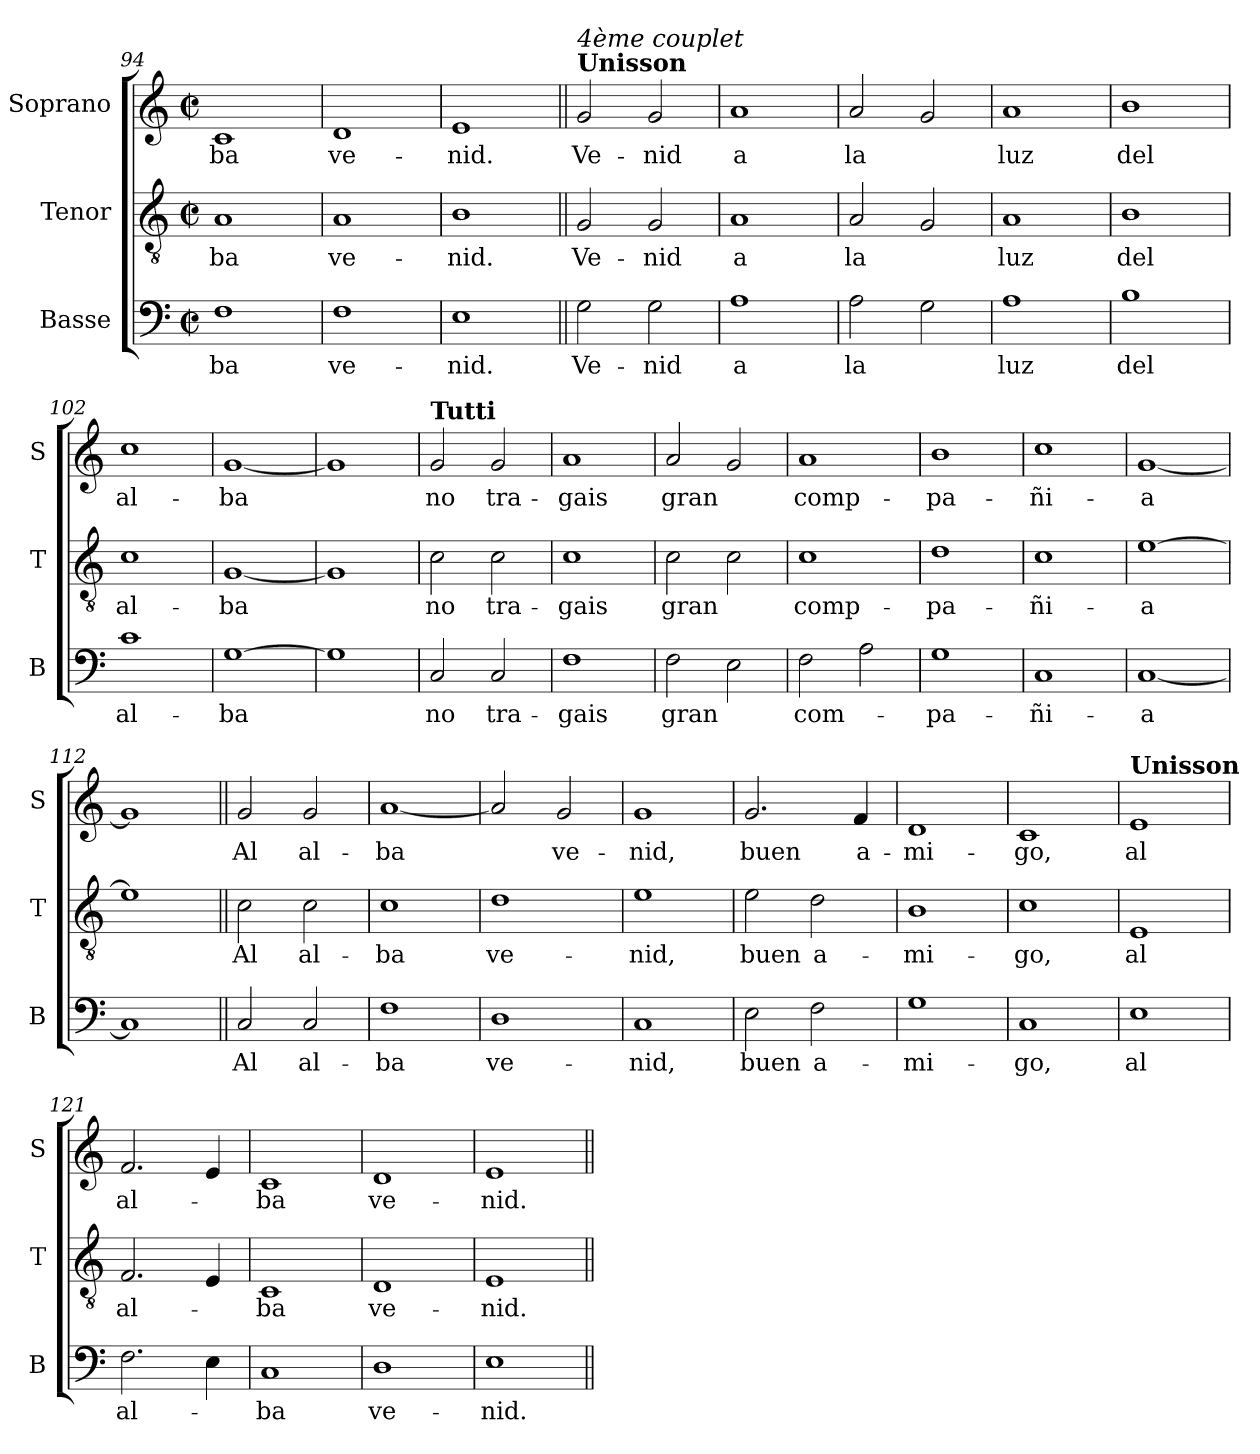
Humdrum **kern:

**kern	**text	**kern	**text	**kern	**text
*part3	*part3	*part2	*part2	*part1	*part1
*staff3	*staff3	*staff2	*staff2	*staff1	*staff1
*I"Basse	*	*I"Tenor	*	*I"Soprano	*
*I'B	*	*I'T	*	*I'S	*
*clefF4	*	*clefGv2	*	*clefG2	*
*k[]	*	*k[]	*	*k[]	*
*M4/4	*	*M4/4	*	*M4/4	*
*met(c|)	*	*met(c|)	*	*met(c|)	*
=94	=94	=94	=94	=94	=94
!	!LO:LY:b	!	!LO:LY:b	!	!LO:LY:b
1F	-ba	1A	-ba	1c	-ba
=95	=95	=95	=95	=95	=95
!	!LO:LY:b	!	!LO:LY:b	!	!LO:LY:b
1F	ve-	1A	ve-	1d	ve-
=96	=96	=96	=96	=96	=96
!	!LO:LY:b	!	!LO:LY:b	!	!LO:LY:b
1E	-nid.	1B	-nid.	1e	-nid.
=97||	=97||	=97||	=97||	=97||	=97||
!	!	!	!	!LO:TX:a:B:t=Unisson	!
!	!	!	!	!LO:TX:a:i:t=4ème couplet	!
!	!LO:LY:b	!	!LO:LY:b	!	!LO:LY:b
2G\	Ve-	2G/	Ve-	2g/	Ve-
!	!LO:LY:b	!	!LO:LY:b	!	!LO:LY:b
2G\	-nid	2G/	-nid	2g/	-nid
=98	=98	=98	=98	=98	=98
!	!LO:LY:b	!	!LO:LY:b	!	!LO:LY:b
1A	a	1A	a	1a	a
=99	=99	=99	=99	=99	=99
!	!LO:LY:b	!	!LO:LY:b	!	!LO:LY:b
2A\	la	2A/	la	2a/	la
2G\	.	2G/	.	2g/	.
=100	=100	=100	=100	=100	=100
!	!LO:LY:b	!	!LO:LY:b	!	!LO:LY:b
1A	luz	1A	luz	1a	luz
=101	=101	=101	=101	=101	=101
!	!LO:LY:b	!	!LO:LY:b	!	!LO:LY:b
1B	del	1B	del	1b	del
=102	=102	=102	=102	=102	=102
!	!LO:LY:b	!	!LO:LY:b	!	!LO:LY:b
1c	al-	1c	al-	1cc	al-
=103	=103	=103	=103	=103	=103
!	!LO:LY:b	!	!LO:LY:b	!	!LO:LY:b
[1G	-ba	[1G	-ba	[1g	-ba
!!LO:LB:g=z
=104	=104	=104	=104	=104	=104
1G]	.	1G]	.	1g]	.
=105	=105	=105	=105	=105	=105
!	!	!	!	!LO:TX:a:B:t=Tutti	!
!	!LO:LY:b	!	!LO:LY:b	!	!LO:LY:b
2C/	no	2c\	no	2g/	no
!	!LO:LY:b	!	!LO:LY:b	!	!LO:LY:b
2C/	tra-	2c\	tra-	2g/	tra-
=106	=106	=106	=106	=106	=106
!	!LO:LY:b	!	!LO:LY:b	!	!LO:LY:b
1F	-gais	1c	-gais	1a	-gais
=107	=107	=107	=107	=107	=107
!	!LO:LY:b	!	!LO:LY:b	!	!LO:LY:b
2F\	gran	2c\	gran	2a/	gran
2E\	.	2c\	.	2g/	.
=108	=108	=108	=108	=108	=108
!	!LO:LY:b	!	!LO:LY:b	!	!LO:LY:b
2F\	com-	1c	comp-	1a	comp-
2A\	.	.	.	.	.
=109	=109	=109	=109	=109	=109
!	!LO:LY:b	!	!LO:LY:b	!	!LO:LY:b
1G	-pa-	1d	-pa-	1b	-pa-
=110	=110	=110	=110	=110	=110
!	!LO:LY:b	!	!LO:LY:b	!	!LO:LY:b
1C	-ñi-	1c	-ñi-	1cc	-ñi-
=111	=111	=111	=111	=111	=111
!	!LO:LY:b	!	!LO:LY:b	!	!LO:LY:b
[1C	-a	[1e	-a	[1g	-a
=112	=112	=112	=112	=112	=112
1C]	.	1e]	.	1g]	.
=113||	=113||	=113||	=113||	=113||	=113||
!	!LO:LY:b	!	!LO:LY:b	!	!LO:LY:b
2C/	Al	2c\	Al	2g/	Al
!	!LO:LY:b	!	!LO:LY:b	!	!LO:LY:b
2C/	al-	2c\	al-	2g/	al-
=114	=114	=114	=114	=114	=114
!	!LO:LY:b	!	!LO:LY:b	!	!LO:LY:b
1F	-ba	1c	-ba	[1a	-ba
=115	=115	=115	=115	=115	=115
!	!LO:LY:b	!	!LO:LY:b	!	!
1D	ve-	1d	ve-	2a/]	.
!	!	!	!	!	!LO:LY:b
.	.	.	.	2g/	ve-
=116	=116	=116	=116	=116	=116
!	!LO:LY:b	!	!LO:LY:b	!	!LO:LY:b
1C	-nid,	1e	-nid,	1g	-nid,
=117	=117	=117	=117	=117	=117
!	!LO:LY:b	!	!LO:LY:b	!	!LO:LY:b
2E\	buen	2e\	buen	2.g/	buen
!	!LO:LY:b	!	!LO:LY:b	!	!
2F\	a-	2d\	a-	.	.
!	!	!	!	!	!LO:LY:b
.	.	.	.	4f/	a-
=118	=118	=118	=118	=118	=118
!	!LO:LY:b	!	!LO:LY:b	!	!LO:LY:b
1G	-mi-	1B	-mi-	1d	-mi-
=119	=119	=119	=119	=119	=119
!	!LO:LY:b	!	!LO:LY:b	!	!LO:LY:b
1C	-go,	1c	-go,	1c	-go,
=120	=120	=120	=120	=120	=120
!	!	!	!	!LO:TX:a:B:t=Unisson	!
!	!LO:LY:b	!	!LO:LY:b	!	!LO:LY:b
1E	al	1E	al	1e	al
!!LO:LB:g=z
=121	=121	=121	=121	=121	=121
!	!LO:LY:b	!	!LO:LY:b	!	!LO:LY:b
2.F\	al-	2.F/	al-	2.f/	al-
4E\	.	4E/	.	4e/	.
=122	=122	=122	=122	=122	=122
!	!LO:LY:b	!	!LO:LY:b	!	!LO:LY:b
1C	-ba	1C	-ba	1c	-ba
=123	=123	=123	=123	=123	=123
!	!LO:LY:b	!	!LO:LY:b	!	!LO:LY:b
1D	ve-	1D	ve-	1d	ve-
=124	=124	=124	=124	=124	=124
!	!LO:LY:b	!	!LO:LY:b	!	!LO:LY:b
1E	-nid.	1E	-nid.	1e	-nid.
=||	=||	=||	=||	=||	=||
*-	*-	*-	*-	*-	*-
